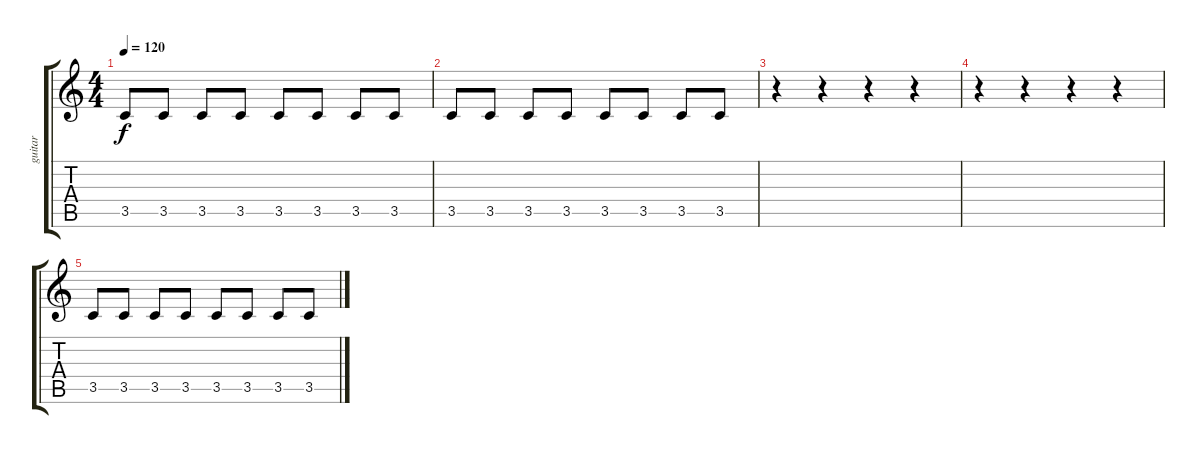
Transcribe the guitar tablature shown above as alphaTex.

\track ("guitar" "guitar") {instrument acousticguitarsteel}
\staff {score tabs}
\tuning (E4 B3 G3 D3 A2 E2) {hide}
\ts (4 4)
\tempo 120
\clef g2
\ks c
3.5.8{dy f instrument acousticguitarsteel} 3.5.8 3.5.8 3.5.8 3.5.8 3.5.8 3.5.8 3.5.8 |
3.5.8 3.5.8 3.5.8 3.5.8 3.5.8 3.5.8 3.5.8 3.5.8 |
r.4 r.4 r.4 r.4 |
r.4 r.4 r.4 r.4 |
3.5.8 3.5.8 3.5.8 3.5.8 3.5.8 3.5.8 3.5.8 3.5.8
